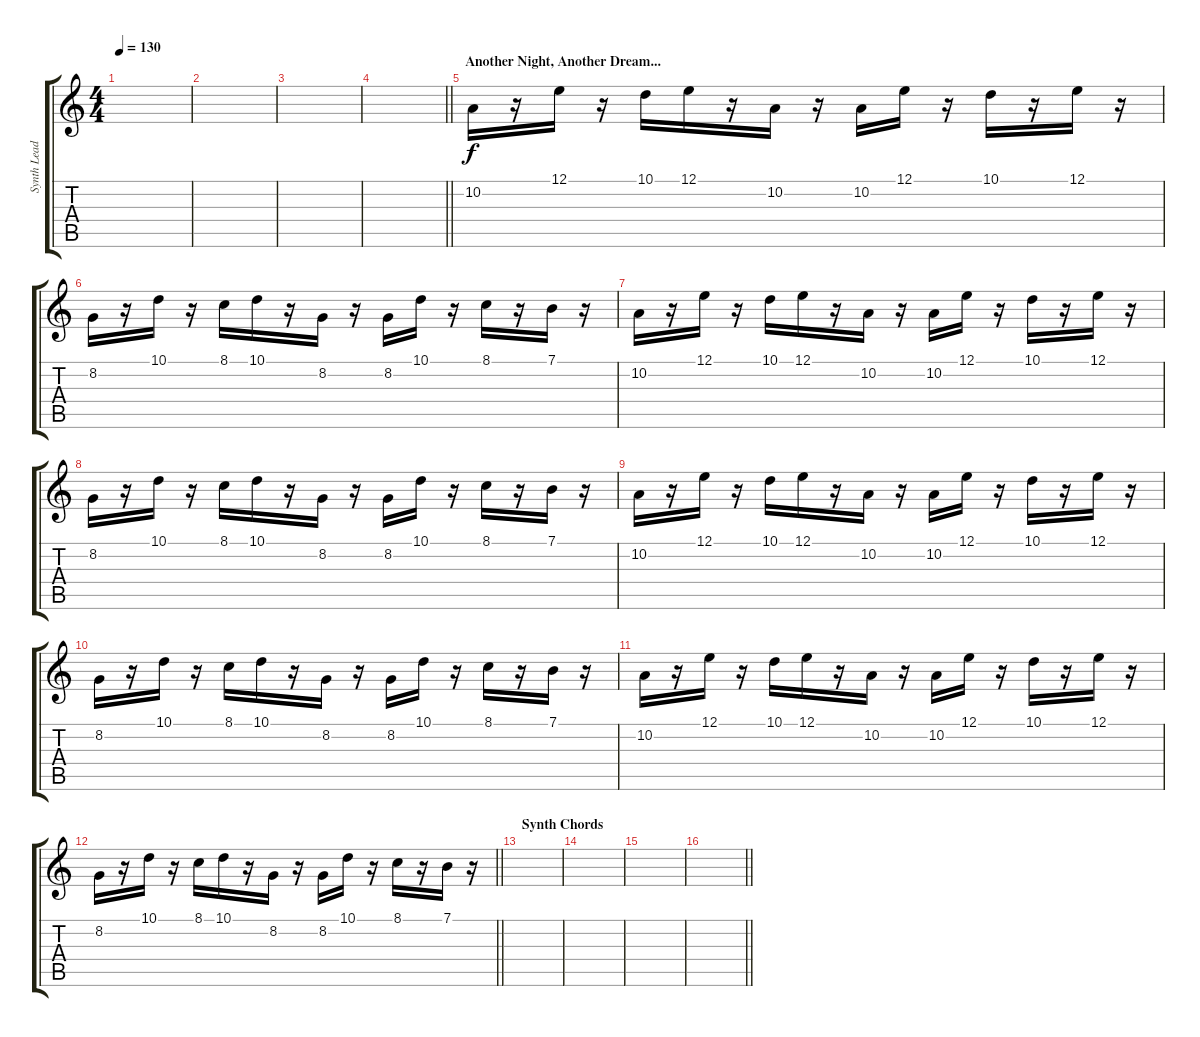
\track ("Synth Lead" "Synth Lead") {instrument lead2sawtooth}
\staff {score tabs}
\tuning (E4 B3 G3 D3 A2 E2) {hide}
\ts (4 4)
\tempo 130
\clef g2
\ks c
|
|
|
\barLineRight lightlight
|
\section ("" "Another Night, Another Dream...")
10.2.16{balance 16} r.16 12.1.16 r.16 10.1.16 12.1.16 r.16 10.2.16 r.16 10.2.16 12.1.16 r.16 10.1.16 r.16 12.1.16 r.16 |
8.2.16{balance 0} r.16 10.1.16 r.16 8.1.16 10.1.16 r.16 8.2.16 r.16 8.2.16 10.1.16 r.16 8.1.16 r.16 7.1.16 r.16 |
10.2.16{balance 16} r.16 12.1.16 r.16 10.1.16 12.1.16 r.16 10.2.16 r.16 10.2.16 12.1.16 r.16 10.1.16 r.16 12.1.16 r.16 |
8.2.16{balance 0} r.16 10.1.16 r.16 8.1.16 10.1.16 r.16 8.2.16 r.16 8.2.16 10.1.16 r.16 8.1.16 r.16 7.1.16 r.16 |
10.2.16{balance 16} r.16 12.1.16 r.16 10.1.16 12.1.16 r.16 10.2.16 r.16 10.2.16 12.1.16 r.16 10.1.16 r.16 12.1.16 r.16 |
8.2.16{balance 0} r.16 10.1.16 r.16 8.1.16 10.1.16 r.16 8.2.16 r.16 8.2.16 10.1.16 r.16 8.1.16 r.16 7.1.16 r.16 |
10.2.16{balance 16} r.16 12.1.16 r.16 10.1.16 12.1.16 r.16 10.2.16 r.16 10.2.16 12.1.16 r.16 10.1.16 r.16 12.1.16 r.16 |
\barLineRight lightlight
8.2.16{balance 0} r.16 10.1.16 r.16 8.1.16 10.1.16 r.16 8.2.16 r.16 8.2.16 10.1.16 r.16 8.1.16 r.16 7.1.16 r.16 |
\section ("" "Synth Chords")
|
|
|
\barLineRight lightlight
